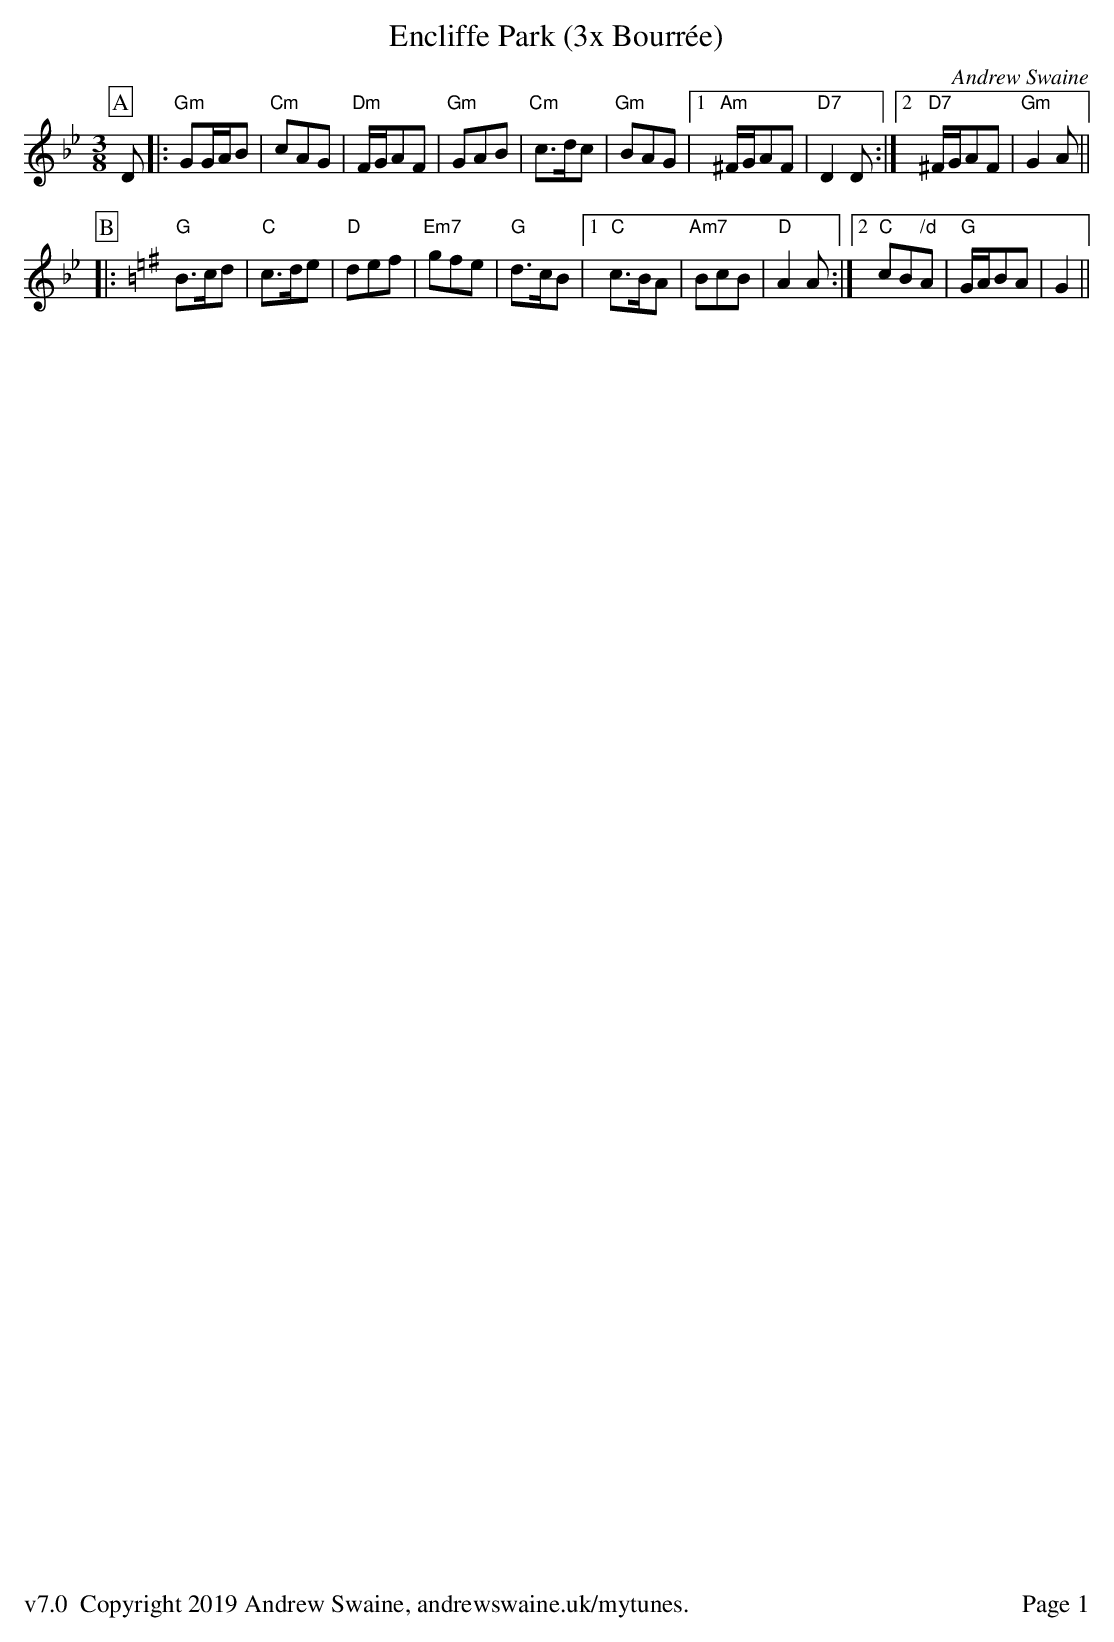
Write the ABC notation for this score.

X:1
T:Encliffe Park (3x Bourr\'ee)
C:Andrew Swaine
M:3/8
L:1/8
K:Gm
P:A
D|:"Gm"GG/A/B|"Cm"cAG|"Dm"F/G/AF|"Gm"GAB|"Cm"c>dc|"Gm"BAG|1"Am"^F/G/AF|"D7"D2D:|2"D7"^F/G/AF|"Gm"G2A||
P:B
K:G
|:"G"B>cd|"C"c>de|"D"def|"Em7"gfe|"G"d>cB|1"C"c>BA|"Am7"BcB|"D"A2A:|2"C"cB"/d"A|"G"G/A/BA|G2||
